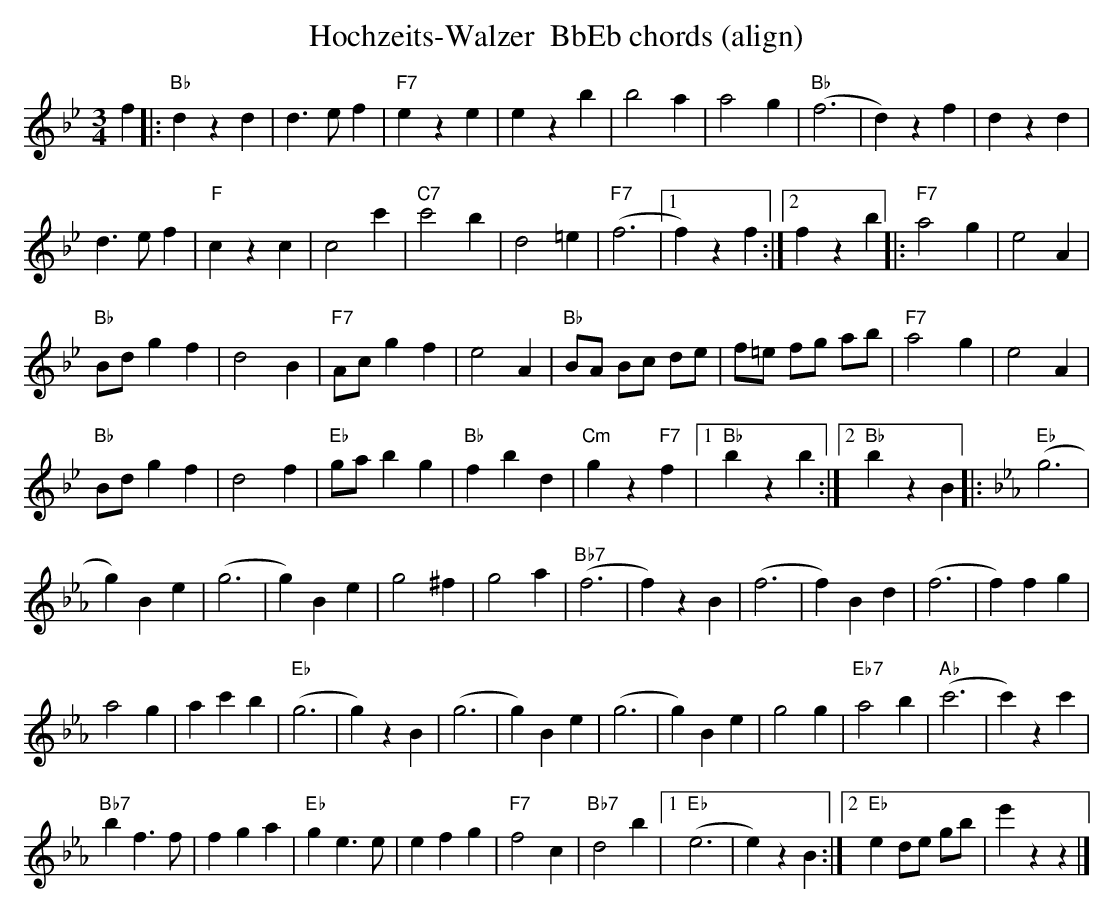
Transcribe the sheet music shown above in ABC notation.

X:1
T: Hochzeits-Walzer  BbEb chords (align)
M:3/4
L:1/4
K:Bb %%MIDI gchordon
f |: "Bb"dzd | d>ef | "F7"eze | ezb | b2a | a2g | "Bb"(f3 | \
d)zf | dzd |
 d>ef | "F"czc | c2c' | "C7"c'2b | d2=e | "F7"(f3 |1 \
f)zf :|2 fzb |: "F7"a2g | e2A |
 "Bb"B/d/gf | d2B | "F7"A/c/gf | e2A | \
"Bb"B/A/ B/c/ d/e/ | f/=e/ f/g/ a/b/ | "F7"a2g |  e2A |
 "Bb"B/d/gf | d2f | "Eb"g/a/bg | \
"Bb"fbd | "Cm"gz"F7"f |1 "Bb"bzb :|2 "Bb"bzB |: [K:Eb] "Eb"(g3 |
 g)Be | (g3 | g)Be | g2^f | \
g2a | "Bb7"(f3 | f)zB | (f3 | f)Bd | (f3 | f)fg |
 a2g | ac'b | "Eb"(g3 | \
g)zB | (g3 | g)Be | (g3 | g)Be | g2g | "Eb7"a2b | "Ab"(c'3 | c')zc' |
 "Bb7"bf>f | fga | \
"Eb"ge>e | efg | "F7"f2c | "Bb7"d2b |1 "Eb"(e3 | e)zB :|2 "Eb"e d/e/ g/b/ | e'zz |]
